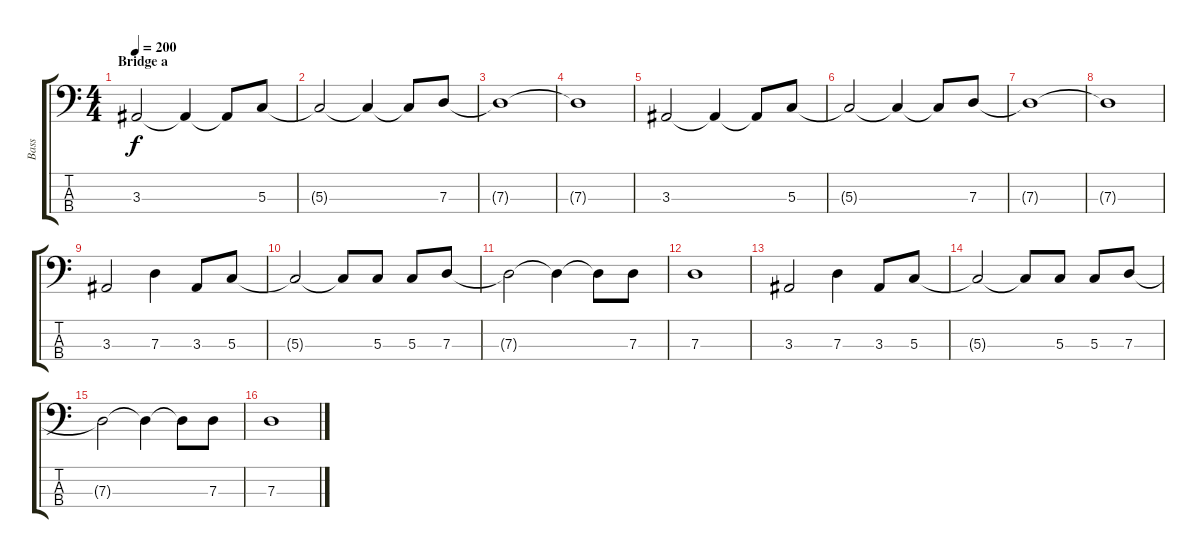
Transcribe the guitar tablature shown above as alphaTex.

\track ("Bass" "Bass") {instrument electricbasspick}
\staff {score tabs}
\tuning (F2 C2 G1 D1) {hide}
\ts (4 4)
\section ("" "Bridge a")
\tempo 200
\clef f4
\ks c
3.3.2{dy f} 3.3{t}.4 3.3{t}.8 5.3.8 |
5.3{t}.2 5.3{t}.4 5.3{t}.8 7.3.8 |
7.3{t}.1 |
7.3{t}.1 |
3.3.2 3.3{t}.4 3.3{t}.8 5.3.8 |
5.3{t}.2 5.3{t}.4 5.3{t}.8 7.3.8 |
7.3{t}.1 |
7.3{t}.1 |
3.3.2 7.3.4 3.3.8 5.3.8 |
5.3{t}.2 5.3{t}.8 5.3.8 5.3.8 7.3.8 |
7.3{t}.2 7.3{t}.4 7.3{t}.8 7.3.8 |
7.3.1 |
3.3.2 7.3.4 3.3.8 5.3.8 |
5.3{t}.2 5.3{t}.8 5.3.8 5.3.8 7.3.8 |
7.3{t}.2 7.3{t}.4 7.3{t}.8 7.3.8 |
7.3.1
